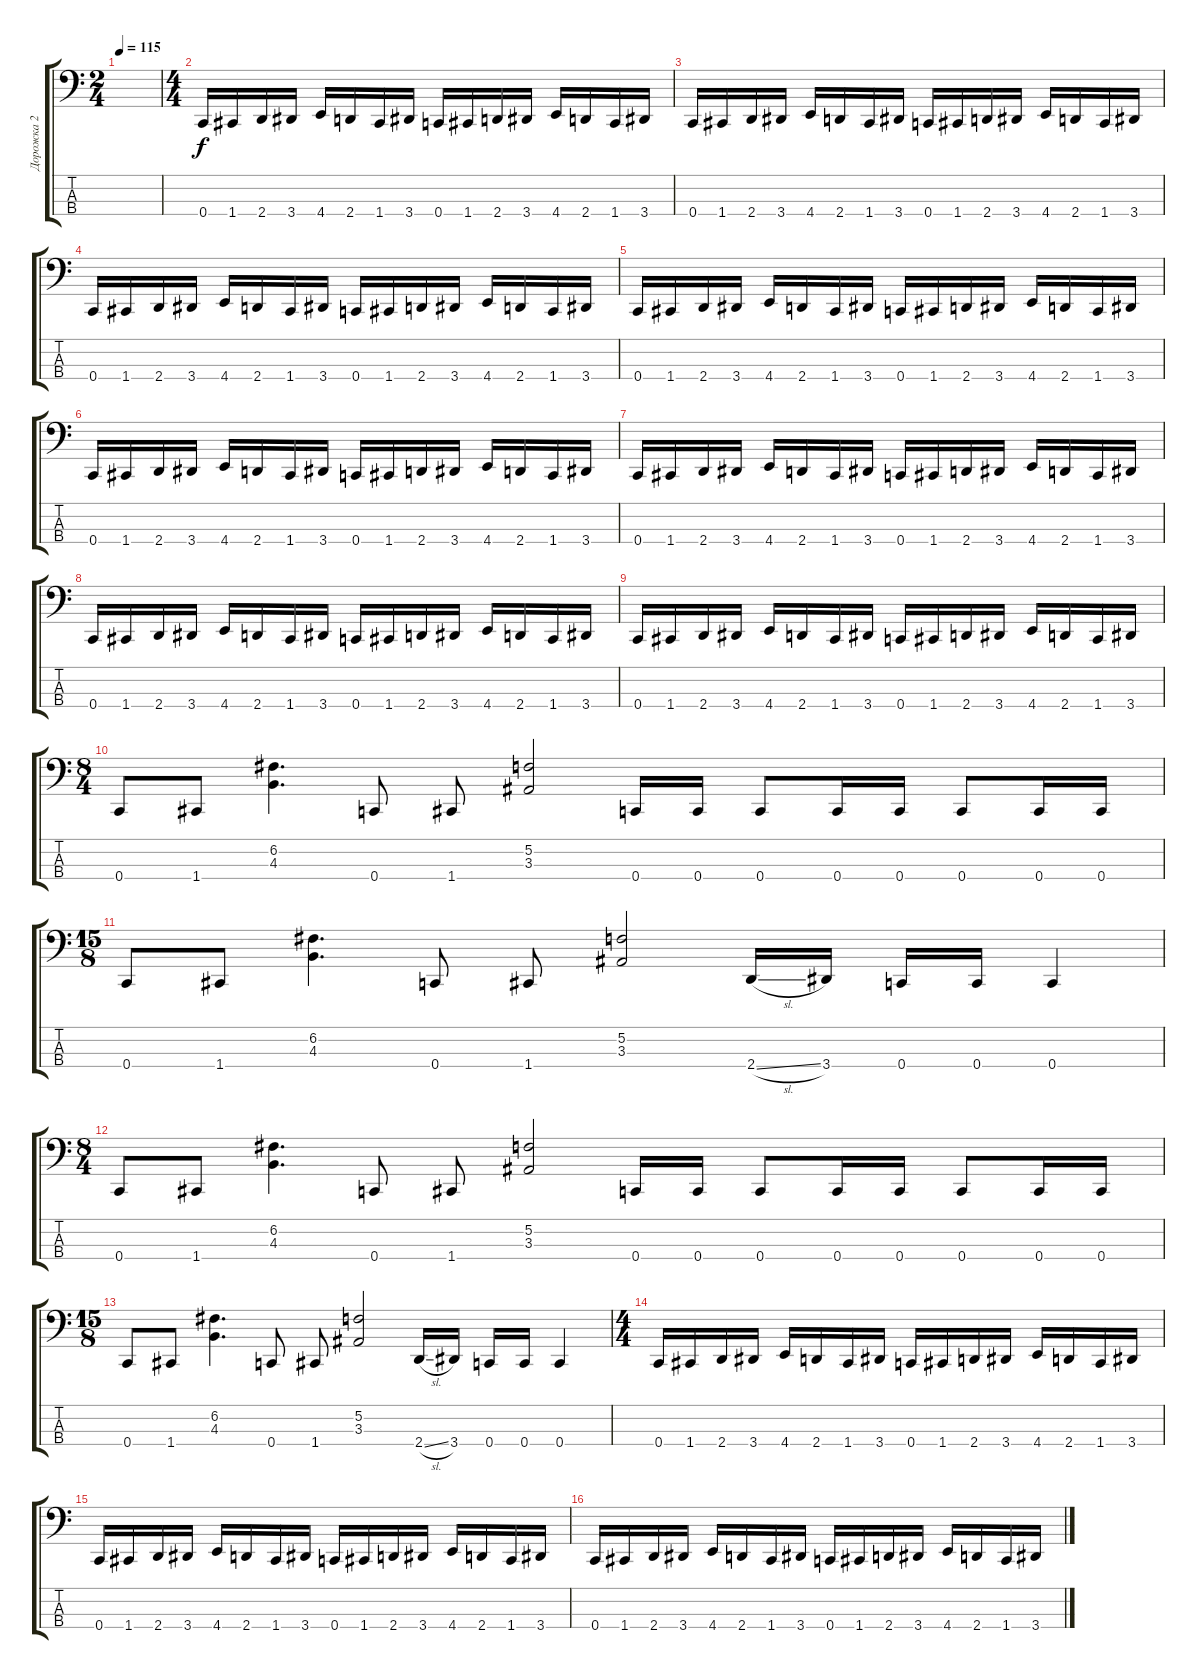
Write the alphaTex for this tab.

\track ("Дорожка 2" "Дорожка 2") {instrument electricbassfinger}
\staff {score tabs}
\tuning (F2 C2 G1 C1) {hide}
\ts (2 4)
\tempo 115
\clef f4
\ks c
|
\ts (4 4)
0.4.16 1.4.16 2.4.16 3.4.16 4.4.16 2.4.16 1.4.16 3.4.16 0.4.16 1.4.16 2.4.16 3.4.16 4.4.16 2.4.16 1.4.16 3.4.16 |
0.4.16 1.4.16 2.4.16 3.4.16 4.4.16 2.4.16 1.4.16 3.4.16 0.4.16 1.4.16 2.4.16 3.4.16 4.4.16 2.4.16 1.4.16 3.4.16 |
0.4.16 1.4.16 2.4.16 3.4.16 4.4.16 2.4.16 1.4.16 3.4.16 0.4.16 1.4.16 2.4.16 3.4.16 4.4.16 2.4.16 1.4.16 3.4.16 |
0.4.16 1.4.16 2.4.16 3.4.16 4.4.16 2.4.16 1.4.16 3.4.16 0.4.16 1.4.16 2.4.16 3.4.16 4.4.16 2.4.16 1.4.16 3.4.16 |
0.4.16 1.4.16 2.4.16 3.4.16 4.4.16 2.4.16 1.4.16 3.4.16 0.4.16 1.4.16 2.4.16 3.4.16 4.4.16 2.4.16 1.4.16 3.4.16 |
0.4.16 1.4.16 2.4.16 3.4.16 4.4.16 2.4.16 1.4.16 3.4.16 0.4.16 1.4.16 2.4.16 3.4.16 4.4.16 2.4.16 1.4.16 3.4.16 |
0.4.16 1.4.16 2.4.16 3.4.16 4.4.16 2.4.16 1.4.16 3.4.16 0.4.16 1.4.16 2.4.16 3.4.16 4.4.16 2.4.16 1.4.16 3.4.16 |
0.4.16 1.4.16 2.4.16 3.4.16 4.4.16 2.4.16 1.4.16 3.4.16 0.4.16 1.4.16 2.4.16 3.4.16 4.4.16 2.4.16 1.4.16 3.4.16 |
\ts (8 4)
0.4.8 1.4.8 (6.2 4.3).4{d} 0.4.8 1.4.8 (5.2 3.3).2 0.4.16 0.4.16 0.4.8 0.4.16 0.4.16 0.4.8 0.4.16 0.4.16 |
\ts (15 8)
0.4.8 1.4.8 (6.2 4.3).4{d} 0.4.8 1.4.8 (5.2 3.3).2 2.4{sl}.16 3.4.16 0.4.16 0.4.16 0.4.4 |
\ts (8 4)
0.4.8 1.4.8 (6.2 4.3).4{d} 0.4.8 1.4.8 (5.2 3.3).2 0.4.16 0.4.16 0.4.8 0.4.16 0.4.16 0.4.8 0.4.16 0.4.16 |
\ts (15 8)
0.4.8 1.4.8 (6.2 4.3).4{d} 0.4.8 1.4.8 (5.2 3.3).2 2.4{sl}.16 3.4.16 0.4.16 0.4.16 0.4.4 |
\ts (4 4)
0.4.16 1.4.16 2.4.16 3.4.16 4.4.16 2.4.16 1.4.16 3.4.16 0.4.16 1.4.16 2.4.16 3.4.16 4.4.16 2.4.16 1.4.16 3.4.16 |
0.4.16 1.4.16 2.4.16 3.4.16 4.4.16 2.4.16 1.4.16 3.4.16 0.4.16 1.4.16 2.4.16 3.4.16 4.4.16 2.4.16 1.4.16 3.4.16 |
0.4.16 1.4.16 2.4.16 3.4.16 4.4.16 2.4.16 1.4.16 3.4.16 0.4.16 1.4.16 2.4.16 3.4.16 4.4.16 2.4.16 1.4.16 3.4.16
